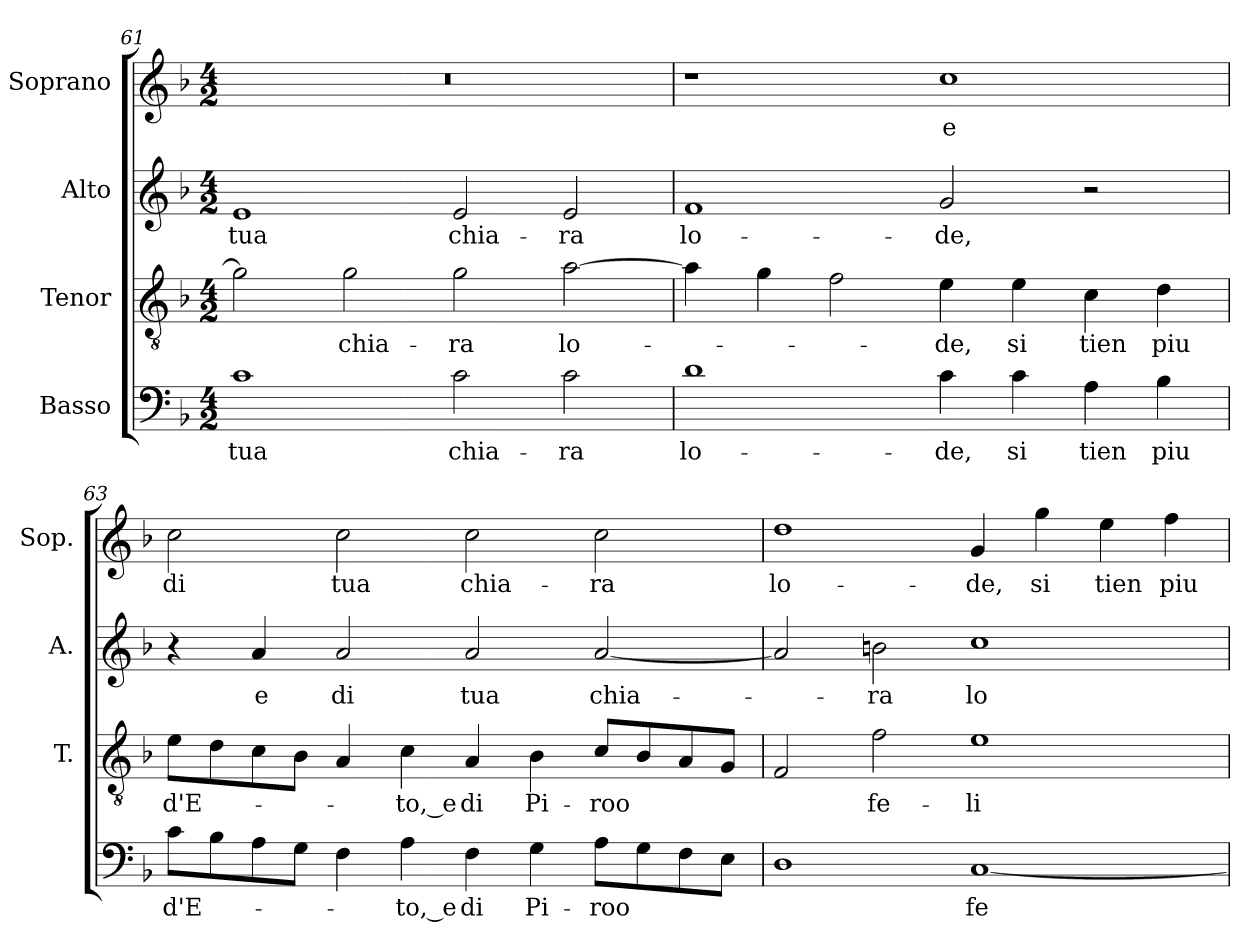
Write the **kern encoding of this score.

**kern	**text	**kern	**text	**kern	**text	**kern	**text
*part4	*part4	*part3	*part3	*part2	*part2	*part1	*part1
*staff4	*staff4	*staff3	*staff3	*staff2	*staff2	*staff1	*staff1
*I"Basso	*	*I"Tenor	*	*I"Alto	*	*I"Soprano	*
*	*	*I'T.	*	*I'A.	*	*I'Sop.	*
*clefF4	*	*clefGv2	*	*clefG2	*	*clefG2	*
*	*	*ITrd7c12	*	*	*	*	*
*k[b-]	*	*k[b-]	*	*k[b-]	*	*k[b-]	*
*F:	*	*F:	*	*F:	*	*F:	*
*M4/2	*	*M4/2	*	*M4/2	*	*M4/2	*
=61	=61	=61	=61	=61	=61	=61	=61
!	!LO:LY:b:color=#000000	!	!	!	!	!	!
!	!	!	!	!	!LO:LY:b:color=#000000	!LO:N:vis=1	!
1ci	tua	2Gi\]	.	1ei	tua	0r	.
!	!	!	!LO:LY:b:color=#000000	!	!	!	!
.	.	2Gi\	chia-	.	.	.	.
!	!LO:LY:b:color=#000000	!	!	!	!	!	!
!	!	!	!LO:LY:b:color=#000000	!	!	!	!
!	!	!	!	!	!LO:LY:b:color=#000000	!	!
2ci\	chia-	2Gi\	-ra	2ei/	chia-	.	.
!	!LO:LY:b:color=#000000	!	!	!	!	!	!
!	!	!	!LO:LY:b:color=#000000	!	!	!	!
!	!	!	!	!	!LO:LY:b:color=#000000	!	!
2ci\	-ra	[>2Ai\	lo-	2ei/	-ra	.	.
=62	=62	=62	=62	=62	=62	=62	=62
!	!LO:LY:b:color=#000000	!	!	!	!	!	!
!	!	!	!	!	!LO:LY:b:color=#000000	!	!
1di	lo-	4Ai\]	.	1fi	lo-	1r	.
.	.	4Gi\	.	.	.	.	.
.	.	2Fi\	.	.	.	.	.
!	!LO:LY:b:color=#000000	!	!	!	!	!	!
!	!	!	!LO:LY:b:color=#000000	!	!	!	!
!	!	!	!	!	!LO:LY:b:color=#000000	!	!
!	!	!	!	!	!	!	!LO:LY:b:color=#000000
4ci\	-de,	4Ei\	-de,	2gi/	-de,	1cci	e
!	!LO:LY:b:color=#000000	!	!	!	!	!	!
!	!	!	!LO:LY:b:color=#000000	!	!	!	!
4ci\	si	4Ei\	si	.	.	.	.
!	!LO:LY:b:color=#000000	!	!	!	!	!	!
!	!	!	!LO:LY:b:color=#000000	!	!	!	!
4Ai\	tien	4Ci\	tien	2r	.	.	.
!	!LO:LY:b:color=#000000	!	!	!	!	!	!
!	!	!	!LO:LY:b:color=#000000	!	!	!	!
4B-i\	piu	4Di\	piu	.	.	.	.
=63	=63	=63	=63	=63	=63	=63	=63
!	!LO:LY:b:color=#000000	!	!	!	!	!	!
!	!	!	!LO:LY:b:color=#000000	!	!	!	!
!	!	!	!	!	!	!	!LO:LY:b:color=#000000
8ci\L	d'E-	8Ei\L	d'E-	4r	.	2cci\	di
8B-i\	.	8Di\	.	.	.	.	.
!	!	!	!	!	!LO:LY:b:color=#000000	!	!
8Ai\	.	8Ci\	.	4ai/	e	.	.
8Gi\J	.	8BB-i\J	.	.	.	.	.
!	!	!	!	!	!LO:LY:b:color=#000000	!	!
!	!	!	!	!	!	!	!LO:LY:b:color=#000000
4Fi\	.	4AAi/	.	2ai/	di	2cci\	tua
!	!LO:LY:b:color=#000000	!	!	!	!	!	!
!	!	!	!LO:LY:b:color=#000000	!	!	!	!
4Ai\	-to,_e	4Ci\	-to,_e	.	.	.	.
!	!LO:LY:b:color=#000000	!	!	!	!	!	!
!	!	!	!LO:LY:b:color=#000000	!	!	!	!
!	!	!	!	!	!LO:LY:b:color=#000000	!	!
!	!	!	!	!	!	!	!LO:LY:b:color=#000000
4Fi\	di	4AAi/	di	2ai/	tua	2cci\	chia-
!	!LO:LY:b:color=#000000	!	!	!	!	!	!
!	!	!	!LO:LY:b:color=#000000	!	!	!	!
4Gi\	Pi-	4BB-i\	Pi-	.	.	.	.
!	!LO:LY:b:color=#000000	!	!	!	!	!	!
!	!	!	!LO:LY:b:color=#000000	!	!	!	!
!	!	!	!	!	!LO:LY:b:color=#000000	!	!
!	!	!	!	!	!	!	!LO:LY:b:color=#000000
8Ai\L	-roo	8Ci/L	-roo	[<2ai/	chia-	2cci\	-ra
8Gi\	.	8BB-i/	.	.	.	.	.
8Fi\	.	8AAi/	.	.	.	.	.
8Ei\J	.	8GGi/J	.	.	.	.	.
!!LO:LB:g=z
=64	=64	=64	=64	=64	=64	=64	=64
!	!	!	!	!	!	!	!LO:LY:b:color=#000000
1Di	.	2FFi/	.	2ai/]	.	1ddi	lo-
!	!	!	!LO:LY:b:color=#000000	!	!	!	!
!	!	!	!	!	!LO:LY:b:color=#000000	!	!
.	.	2Fi\	fe-	2bni\	-ra	.	.
!	!LO:LY:b:color=#000000	!	!	!	!	!	!
!	!	!	!LO:LY:b:color=#000000	!	!	!	!
!	!	!	!	!	!LO:LY:b:color=#000000	!	!
!	!	!	!	!	!	!	!LO:LY:b:color=#000000
[<1Ci	fe-	1Ei	-li-	1cci	lo-	4gi/	-de,
!	!	!	!	!	!	!	!LO:LY:b:color=#000000
.	.	.	.	.	.	4ggi\	si
!	!	!	!	!	!	!	!LO:LY:b:color=#000000
.	.	.	.	.	.	4eei\	tien
!	!	!	!	!	!	!	!LO:LY:b:color=#000000
.	.	.	.	.	.	4ffi\	piu
=	=	=	=	=	=	=	=
*-	*-	*-	*-	*-	*-	*-	*-
